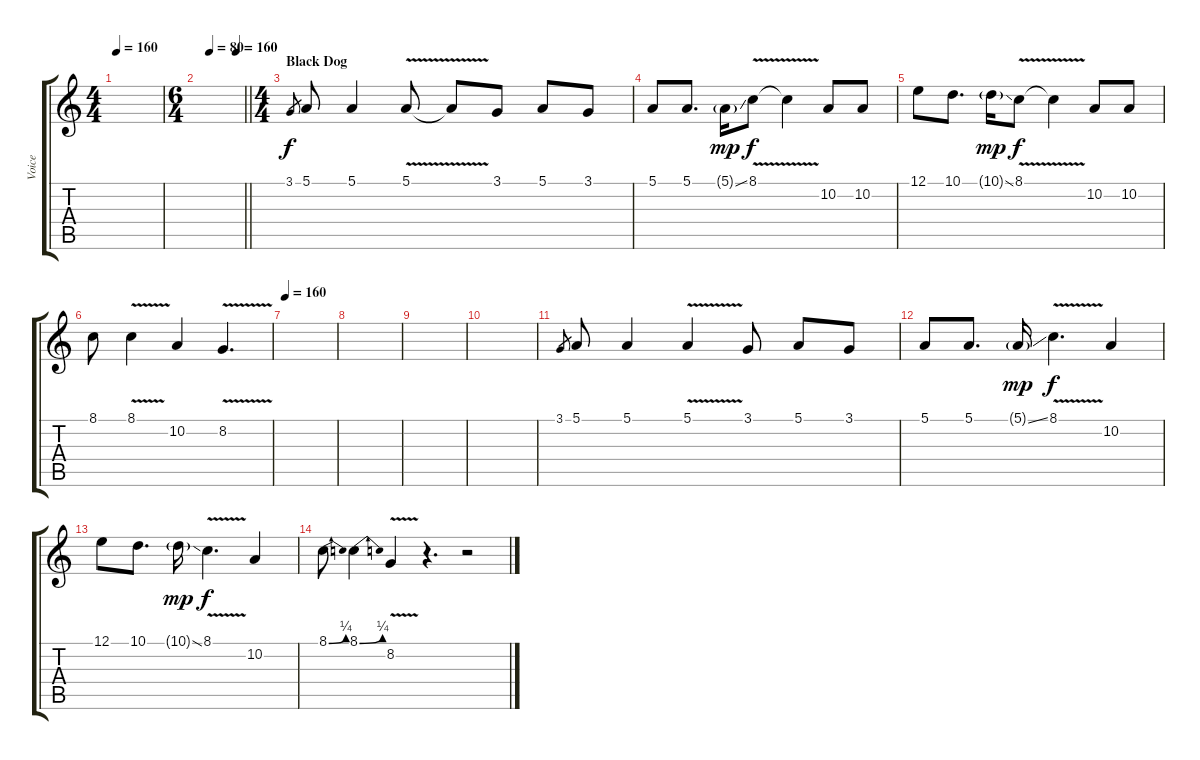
\track ("Voice" "Voice") {instrument clarinet}
\staff {score tabs}
\tuning (E4 B3 G3 D3 A2 E2) {hide}
\ts (4 4)
\tempo 160
\tempo 109
\tempo 160
\clef g2
\ks c
|
\ts (6 4)
\tempo (80 0.25)
\tempo (160 0.8333333333333334)
\barLineRight lightlight
|
\ts (4 4)
\section ("" "Black Dog")
3.1.8{gr} 5.1.8 5.1.4 5.1{v}.8 5.1{t}.8 3.1.8 5.1.8 3.1.8 |
5.1.8 5.1.8{d} 5.1{ss g}.16{dy mp} 8.1{v}.8{dy f} 8.1{t}.4 10.2.8 10.2.8 |
12.1.8 10.1.8{d} 10.1{ss g}.16{dy mp} 8.1{v}.8{dy f} 8.1{t}.4 10.2.8 10.2.8 |
8.1.8 8.1{v}.4 10.2.4 8.2{v}.4{d} |
\tempo 160
|
|
|
|
3.1.8{gr} 5.1.8 5.1.4 5.1{v}.4 3.1.8 5.1.8 3.1.8 |
5.1.8 5.1.8{d} 5.1{ss g}.16{dy mp} 8.1{v}.4{d dy f} 10.2.4 |
12.1.8 10.1.8{d} 10.1{ss g}.16{dy mp} 8.1{v}.4{d dy f} 10.2.4 |
8.1{be (bend 0 0 60 1)}.8 8.1{be (bend 0 0 60 1)}.4 8.2{v}.4 r.4{d} r.2
